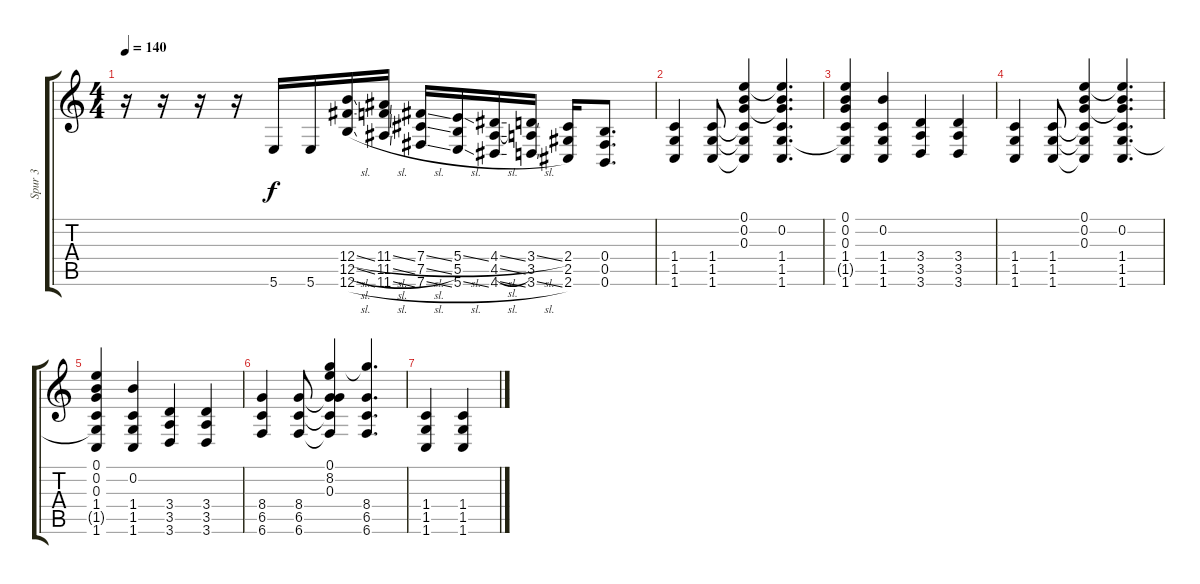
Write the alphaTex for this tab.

\track ("Spur 3" "Spur 3") {instrument distortionguitar}
\staff {score tabs}
\tuning (E4 B3 G3 B2 Gb2 B1) {hide}
\ts (4 4)
\tempo 140
\clef g2
\ks c
r.16{dy f} r.16 r.16 r.16 5.6.16 5.6.16 (12.4{sl} 12.5{sl} 12.6{sl}).16 (11.4{sl} 11.5{sl} 11.6{sl}).16 (7.4{sl} 7.5{sl} 7.6{sl}).16 (5.4{sl} 5.5 5.6{sl}).16 (4.4{sl} 4.5{sl} 4.6{sl}).16 (3.4{sl} 3.5 3.6{sl}).16 (2.4 2.5 2.6).16 (0.4 0.5 0.6).8{d} |
(1.4 1.5 1.6).4 (1.4 1.5 1.6).8 (0.1 0.2 0.3 1.4{t} 1.5{t} 1.6{t}).4 (0.1{t} 0.2 0.3{t} 1.4 1.5 1.6).4{d} |
(0.1 0.2 0.3 1.4 1.5{t} 1.6).4 (0.2 1.4 1.5 1.6).4 (3.4 3.5 3.6).4 (3.4 3.5 3.6).4 |
(1.4 1.5 1.6).4 (1.4 1.5 1.6).8 (0.1 0.2 0.3 1.4{t} 1.5{t} 1.6{t}).4 (0.1{t} 0.2 0.3{t} 1.4 1.5 1.6).4{d} |
(0.1 0.2 0.3 1.4 1.5{t} 1.6).4 (0.2 1.4 1.5 1.6).4 (3.4 3.5 3.6).4 (3.4 3.5 3.6).4 |
(8.4 6.5 6.6).4 (8.4 6.5 6.6).8 (0.1 8.2 0.3 8.4{t} 6.5{t} 6.6{t}).4 (8.2{t} 8.4 6.5 6.6).4{d} |
(1.4 1.5 1.6).4 (1.4 1.5 1.6).4
